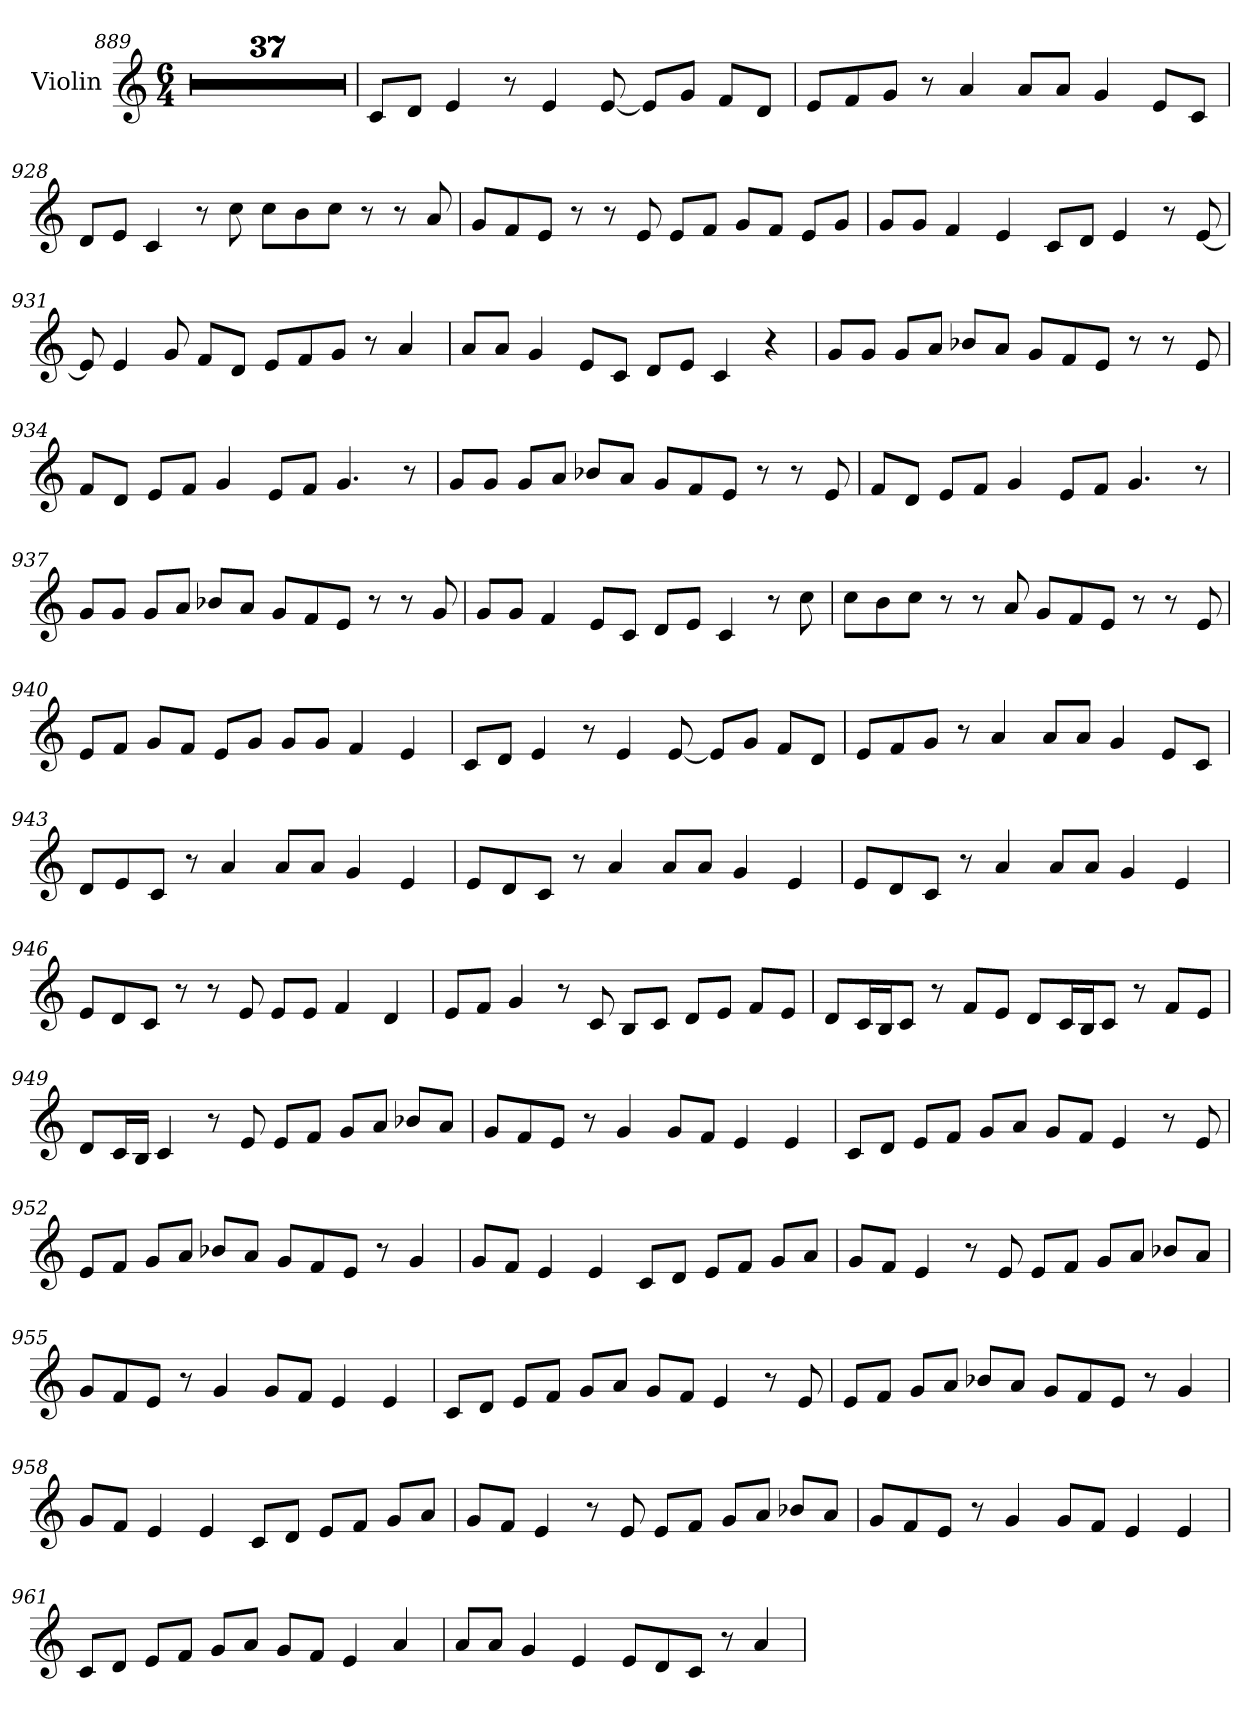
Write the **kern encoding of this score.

**kern
*part1
*staff1
*I"Violin
*clefG2
*k[]
*M6/4
=889
1.r
!!LO:LB:g=z
=890
1.r
=891
1.r
=892
1.r
=893
1.r
=894
1.r
=895
1.r
=896
1.r
=897
1.r
!!LO:PB:g=z
=898
1.r
=899
1.r
=900
1.r
=901
1.r
=902
1.r
=903
1.r
=904
1.r
=905
1.r
!!LO:LB:g=z
=906
1.r
=907
1.r
=908
1.r
=909
1.r
=910
1.r
=911
1.r
=912
1.r
=913
1.r
!!LO:LB:g=z
=914
1.r
=915
1.r
=916
1.r
=917
1.r
=918
1.r
=919
1.r
=920
1.r
=921
1.r
!!LO:LB:g=z
=922
1.r
=923
1.r
=924
1.r
=925
1.r
=926
8c/L
8d/J
4e/
8r
4e/
[8e/
8e/L]
8g/J
8f/L
8d/J
!!LO:LB:g=z
=927
8e/L
8f/
8g/J
8r
4a/
8a/L
8a/J
4g/
8e/L
8c/J
=928
8d/L
8e/J
4c/
8r
8cc\
8cc\L
8b\
8cc\J
8r
8r
8a/
=929
8g/L
8f/
8e/J
8r
8r
8e/
8e/L
8f/J
8g/L
8f/J
8e/L
8g/J
!!LO:LB:g=z
=930
8g/L
8g/J
4f/
4e/
8c/L
8d/J
4e/
8r
[8e/
=931
8e/]
4e/
8g/
8f/L
8d/J
8e/L
8f/
8g/J
8r
4a/
=932
8a/L
8a/J
4g/
8e/L
8c/J
8d/L
8e/J
4c/
4r
!!LO:LB:g=z
=933
8g/L
8g/J
8g/L
8a/J
8b-X/L
8a/J
8g/L
8f/
8e/J
8r
8r
8e/
=934
8f/L
8d/J
8e/L
8f/J
4g/
8e/L
8f/J
4.g/
8r
=935
8g/L
8g/J
8g/L
8a/J
8b-X/L
8a/J
8g/L
8f/
8e/J
8r
8r
8e/
!!LO:LB:g=z
=936
8f/L
8d/J
8e/L
8f/J
4g/
8e/L
8f/J
4.g/
8r
=937
8g/L
8g/J
8g/L
8a/J
8b-X/L
8a/J
8g/L
8f/
8e/J
8r
8r
8g/
=938
8g/L
8g/J
4f/
8e/L
8c/J
8d/L
8e/J
4c/
8r
8cc\
!!LO:PB:g=z
=939
8cc\L
8b\
8cc\J
8r
8r
8a/
8g/L
8f/
8e/J
8r
8r
8e/
=940
8e/L
8f/J
8g/L
8f/J
8e/L
8g/J
8g/L
8g/J
4f/
4e/
=941
8c/L
8d/J
4e/
8r
4e/
[8e/
8e/L]
8g/J
8f/L
8d/J
!!LO:LB:g=z
=942
8e/L
8f/
8g/J
8r
4a/
8a/L
8a/J
4g/
8e/L
8c/J
=943
8d/L
8e/
8c/J
8r
4a/
8a/L
8a/J
4g/
4e/
=944
8e/L
8d/
8c/J
8r
4a/
8a/L
8a/J
4g/
4e/
!!LO:LB:g=z
=945
8e/L
8d/
8c/J
8r
4a/
8a/L
8a/J
4g/
4e/
=946
8e/L
8d/
8c/J
8r
8r
8e/
8e/L
8e/J
4f/
4d/
=947
8e/L
8f/J
4g/
8r
8c/
8B/L
8c/J
8d/L
8e/J
8f/L
8e/J
!!LO:LB:g=z
=948
8d/L
16c/L
16B/J
8c/J
8r
8f/L
8e/J
8d/L
16c/L
16B/J
8c/J
8r
8f/L
8e/J
=949
8d/L
16c/L
16B/JJ
4c/
8r
8e/
8e/L
8f/J
8g/L
8a/J
8b-X/L
8a/J
=950
8g/L
8f/
8e/J
8r
4g/
8g/L
8f/J
4e/
4e/
!!LO:LB:g=z
=951
8c/L
8d/J
8e/L
8f/J
8g/L
8a/J
8g/L
8f/J
4e/
8r
8e/
=952
8e/L
8f/J
8g/L
8a/J
8b-X/L
8a/J
8g/L
8f/
8e/J
8r
4g/
=953
8g/L
8f/J
4e/
4e/
8c/L
8d/J
8e/L
8f/J
8g/L
8a/J
!!LO:LB:g=z
=954
8g/L
8f/J
4e/
8r
8e/
8e/L
8f/J
8g/L
8a/J
8b-X/L
8a/J
=955
8g/L
8f/
8e/J
8r
4g/
8g/L
8f/J
4e/
4e/
=956
8c/L
8d/J
8e/L
8f/J
8g/L
8a/J
8g/L
8f/J
4e/
8r
8e/
!!LO:LB:g=z
=957
8e/L
8f/J
8g/L
8a/J
8b-X/L
8a/J
8g/L
8f/
8e/J
8r
4g/
=958
8g/L
8f/J
4e/
4e/
8c/L
8d/J
8e/L
8f/J
8g/L
8a/J
=959
8g/L
8f/J
4e/
8r
8e/
8e/L
8f/J
8g/L
8a/J
8b-X/L
8a/J
!!LO:LB:g=z
=960
8g/L
8f/
8e/J
8r
4g/
8g/L
8f/J
4e/
4e/
=961
8c/L
8d/J
8e/L
8f/J
8g/L
8a/J
8g/L
8f/J
4e/
4a/
=962
8a/L
8a/J
4g/
4e/
8e/L
8d/
8c/J
8r
4a/
=
*-
